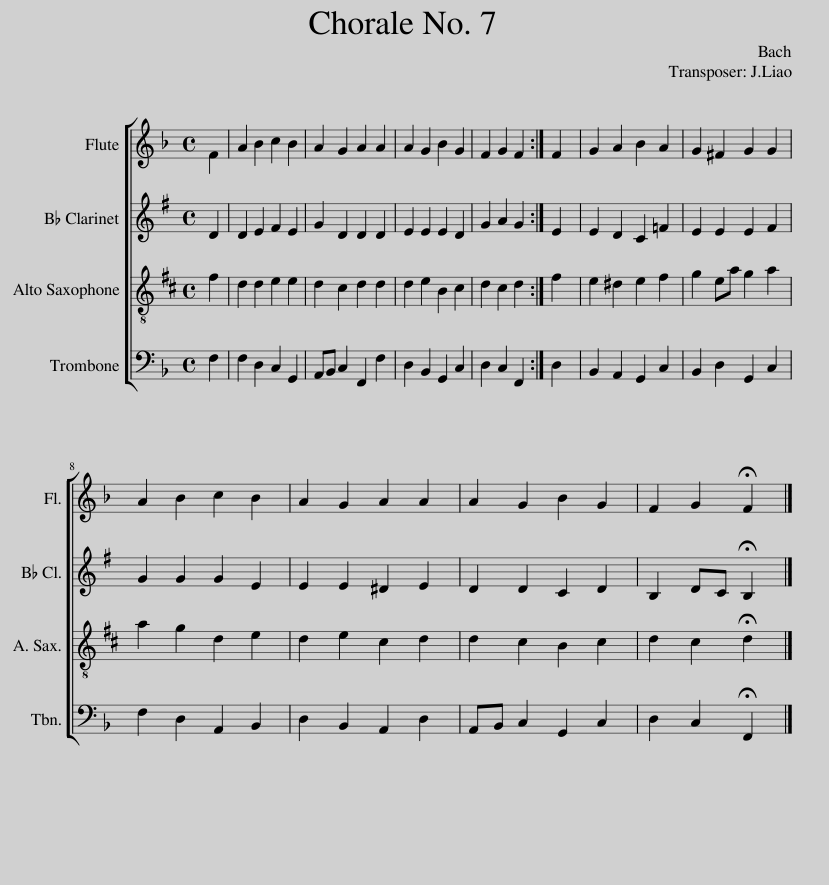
X:1
%%score [ 1 2 3 4 ]
L:1/8
M:4/4
I:linebreak $
K:F
V:1 treble
V:2 treble transpose=-2
V:3 treble-8 transpose=-9
V:4 bass
V:1
 F2 | A2 B2 c2 B2 | A2 G2 A2 A2 | A2 G2 B2 G2 | F2 G2 F2 :| %5
 F2 | G2 A2 B2 A2 | G2 ^F2 G2 G2 |$ A2 B2 c2 B2 | A2 G2 A2 A2 | %10
 A2 G2 B2 G2 | F2 G2 !fermata!F2 |] %12
V:2
[K:G] D2 | D2 E2 F2 E2 | G2 D2 D2 D2 | E2 E2 E2 D2 | G2 A2 G2 :| %5
 E2 | E2 D2 C2 =F2 | E2 E2 E2 F2 |$ G2 G2 G2 E2 | E2 E2 ^D2 E2 | %10
 D2 D2 C2 D2 | B,2 DC !fermata!B,2 |] %12
V:3
[K:D] f2 | d2 d2 e2 e2 | d2 c2 d2 d2 | d2 e2 B2 c2 | d2 c2 d2 :| %5
 f2 | e2 ^d2 e2 f2 | g2 ea g2 a2 |$ a2 g2 d2 e2 | d2 e2 c2 d2 | %10
 d2 c2 B2 c2 | d2 c2 !fermata!d2 |] %12
V:4
 F,2 | F,2 D,2 C,2 G,,2 | A,,B,, C,2 F,,2 F,2 | D,2 B,,2 G,,2 C,2 | D,2 C,2 F,,2 :| %5
 D,2 | B,,2 A,,2 G,,2 C,2 | B,,2 D,2 G,,2 C,2 |$ F,2 D,2 A,,2 B,,2 | D,2 B,,2 A,,2 D,2 | %10
 A,,B,, C,2 G,,2 C,2 | D,2 C,2 !fermata!F,,2 |] %12
